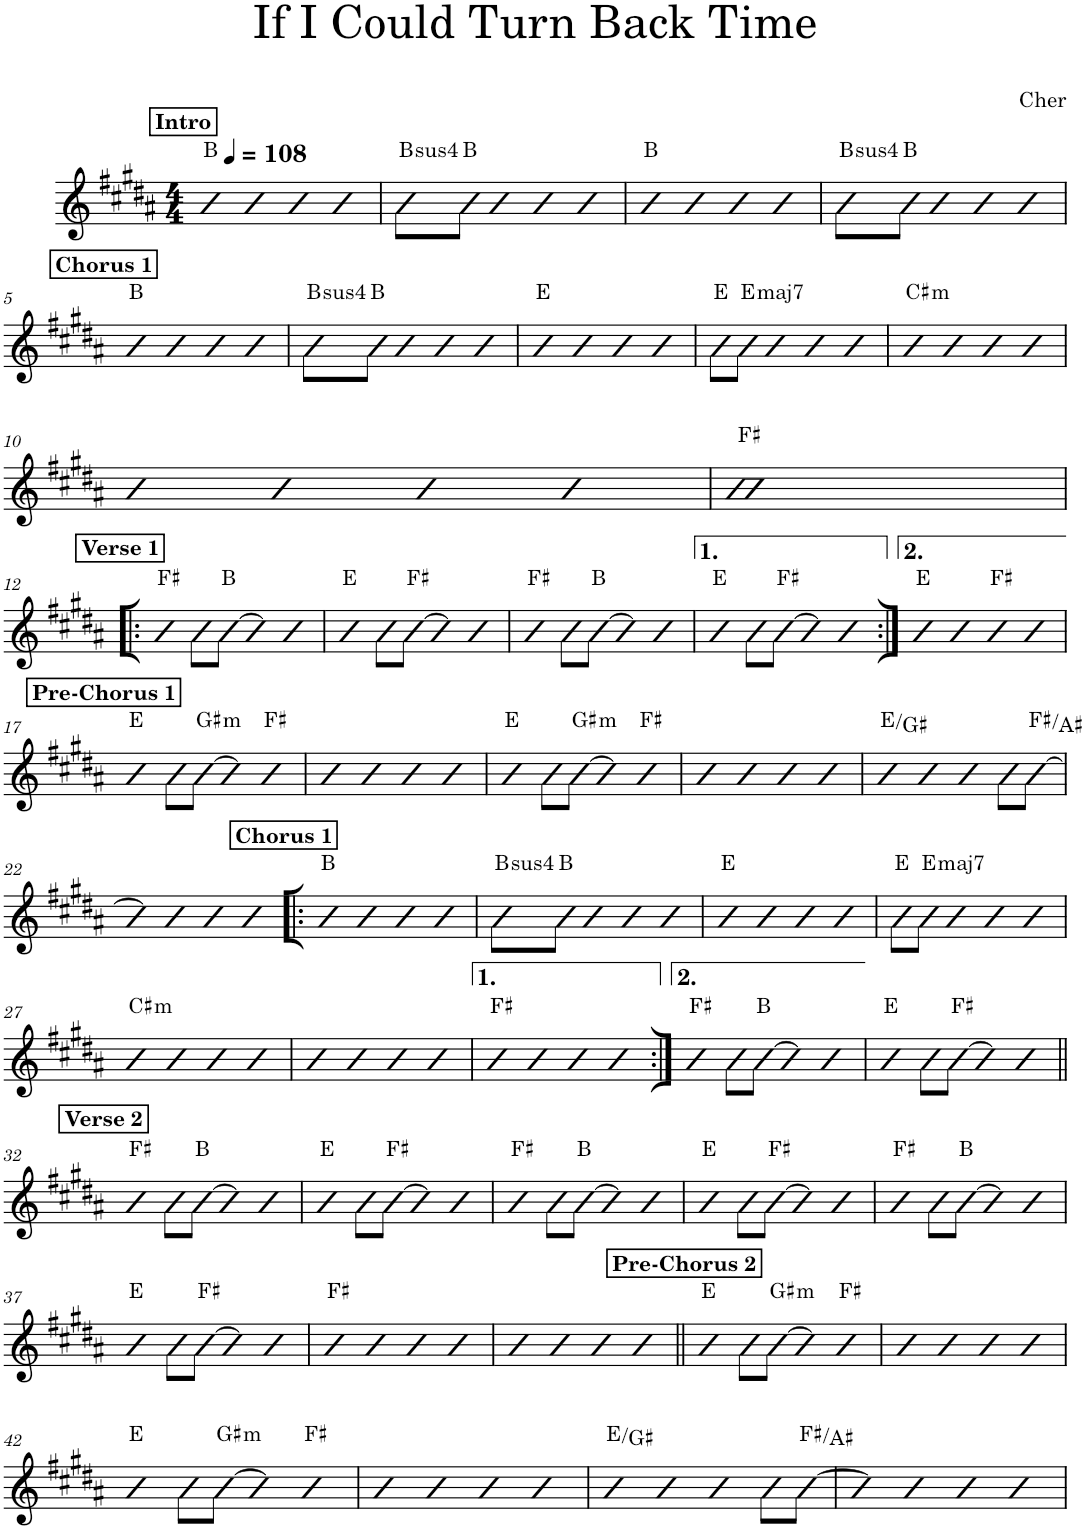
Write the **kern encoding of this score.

**kern	**harte
*part1	*part1
*staff1	*
*I"Piano	*
*I'Pno.	*
*clefG2	*
*k[f#c#g#d#a#]	*
*M4/4	*
*MM108	*
!!LO:REH:place=s1:a:B:cj:t=Intro
=1	=1
4b	B:maj
4b	.
4b	.
4b	.
=2	=2
!	!LO:H:kt=4
8b\L	B:sus4
8b\J	B:maj
4b	.
4b	.
4b	.
=3	=3
4b	B:maj
4b	.
4b	.
4b	.
=4	=4
!	!LO:H:kt=4
8b\L	B:sus4
8b\J	B:maj
4b	.
4b	.
4b	.
!!LO:LB:g=z
!!LO:REH:place=s1:a:B:cj:t=Chorus 1
=5	=5
4b	B:maj
4b	.
4b	.
4b	.
=6	=6
!	!LO:H:kt=4
8b\L	B:sus4
8b\J	B:maj
4b	.
4b	.
4b	.
=7	=7
4b	E:maj
4b	.
4b	.
4b	.
=8	=8
8b\L	E:maj
!	!LO:H:kt=maj7
8b\J	E:maj7
4b	.
4b	.
4b	.
=9	=9
!	!LO:H:kt=m
4b	C#:min
4b	.
4b	.
4b	.
!!LO:LB:g=z
=10	=10
4b	.
4b	.
4b	.
4b	.
=11	=11
1b	F#:maj
!!LO:LB:g=z
!!LO:REH:place=s1:a:B:cj:t=Verse 1
=12!|:	=12!|:
4b	F#:maj
8b\L	.
[8b\J	B:maj
4b]	.
4b	.
=13	=13
4b	E:maj
8b\L	.
[8b\J	F#:maj
4b]	.
4b	.
=14	=14
4b	F#:maj
8b\L	.
[8b\J	B:maj
4b]	.
4b	.
=15	=15
4b	E:maj
8b\L	.
[8b\J	F#:maj
4b]	.
4b	.
=16:|!	=16:|!
4b	E:maj
4b	.
4b	F#:maj
4b	.
!!LO:LB:g=z
!!LO:REH:place=s1:a:B:cj:t=Pre-Chorus 1
=17	=17
4b	E:maj
8b\L	.
!	!LO:H:kt=m
[8b\J	G#:min
4b]	.
4b	F#:maj
=18	=18
4b	.
4b	.
4b	.
4b	.
=19	=19
4b	E:maj
8b\L	.
!	!LO:H:kt=m
[8b\J	G#:min
4b]	.
4b	F#:maj
=20	=20
4b	.
4b	.
4b	.
4b	.
=21	=21
4b	E:maj/3
4b	.
4b	.
8b\L	.
[8b\J	F#:maj/3
!!LO:LB:g=z
=22	=22
4b]	.
4b	.
4b	.
4b	.
!!LO:REH:place=s1:a:B:cj:t=Chorus 1
=23!|:	=23!|:
4b	B:maj
4b	.
4b	.
4b	.
=24	=24
!	!LO:H:kt=4
8b\L	B:sus4
8b\J	B:maj
4b	.
4b	.
4b	.
=25	=25
4b	E:maj
4b	.
4b	.
4b	.
=26	=26
8b\L	E:maj
!	!LO:H:kt=maj7
8b\J	E:maj7
4b	.
4b	.
4b	.
!!LO:LB:g=z
=27	=27
!	!LO:H:kt=m
4b	C#:min
4b	.
4b	.
4b	.
=28	=28
4b	.
4b	.
4b	.
4b	.
=29	=29
4b	F#:maj
4b	.
4b	.
4b	.
=30:|!	=30:|!
4b	F#:maj
8b\L	.
[8b\J	B:maj
4b]	.
4b	.
=31	=31
4b	E:maj
8b\L	.
[8b\J	F#:maj
4b]	.
4b	.
!!LO:LB:g=z
!!LO:REH:place=s1:a:B:cj:t=Verse 2
=32||	=32||
4b	F#:maj
8b\L	.
[8b\J	B:maj
4b]	.
4b	.
=33	=33
4b	E:maj
8b\L	.
[8b\J	F#:maj
4b]	.
4b	.
=34	=34
4b	F#:maj
8b\L	.
[8b\J	B:maj
4b]	.
4b	.
=35	=35
4b	E:maj
8b\L	.
[8b\J	F#:maj
4b]	.
4b	.
=36	=36
4b	F#:maj
8b\L	.
[8b\J	B:maj
4b]	.
4b	.
!!LO:LB:g=z
=37	=37
4b	E:maj
8b\L	.
[8b\J	F#:maj
4b]	.
4b	.
=38	=38
4b	F#:maj
4b	.
4b	.
4b	.
=39	=39
4b	.
4b	.
4b	.
4b	.
!!LO:REH:place=s1:a:B:cj:t=Pre-Chorus 2
=40||	=40||
4b	E:maj
8b\L	.
!	!LO:H:kt=m
[8b\J	G#:min
4b]	.
4b	F#:maj
=41	=41
4b	.
4b	.
4b	.
4b	.
!!LO:LB:g=z
=42	=42
4b	E:maj
8b\L	.
!	!LO:H:kt=m
[8b\J	G#:min
4b]	.
4b	F#:maj
=43	=43
4b	.
4b	.
4b	.
4b	.
=44	=44
4b	E:maj/3
4b	.
4b	.
8b\L	.
[8b\J	F#:maj/3
=45	=45
4b]	.
4b	.
4b	.
4b	.
=	=
*-	*-
